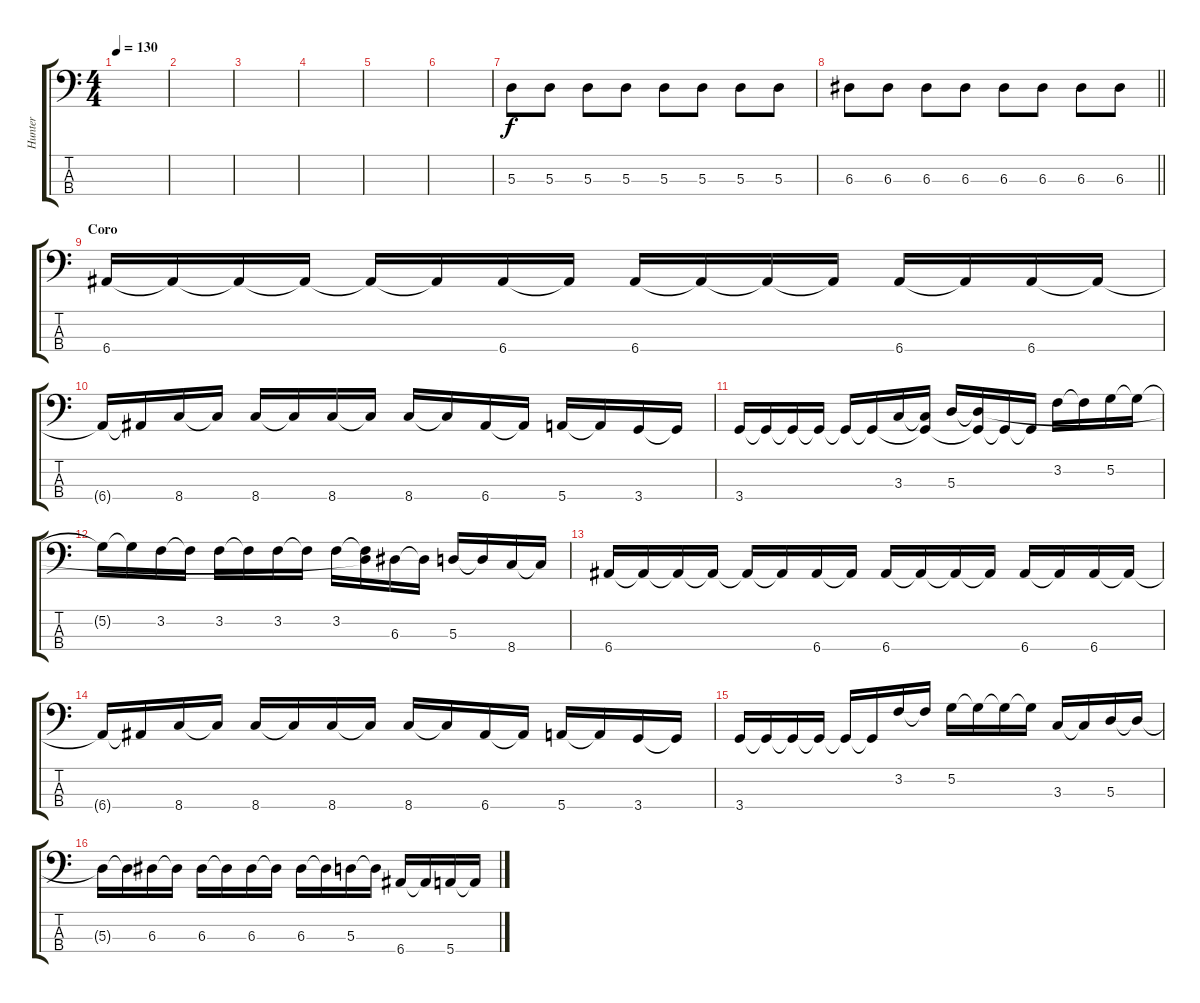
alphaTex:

\track ("Hunter" "Hunter") {instrument electricbasspick}
\staff {score tabs}
\tuning (G2 D2 A1 E1) {hide}
\ts (4 4)
\tempo 130
\clef f4
\ks c
|
|
|
|
|
|
5.3.8 5.3.8 5.3.8 5.3.8 5.3.8 5.3.8 5.3.8 5.3.8 |
\barLineRight lightlight
6.3.8 6.3.8 6.3.8 6.3.8 6.3.8 6.3.8 6.3.8 6.3.8 |
\section ("" "Coro")
6.4.16 6.4{t}.16 6.4{t}.16 6.4{t}.16 6.4{t}.16 6.4{t}.16 6.4.16 6.4{t}.16 6.4.16 6.4{t}.16 6.4{t}.16 6.4{t}.16 6.4.16 6.4{t}.16 6.4.16 6.4{t}.16 |
6.4{t}.16 6.4{t}.16 8.4.16 8.4{t}.16 8.4.16 8.4{t}.16 8.4.16 8.4{t}.16 8.4.16 8.4{t}.16 6.4.16 6.4{t}.16 5.4.16 5.4{t}.16 3.4.16 3.4{t}.16 |
3.4.16 3.4{t}.16 3.4{t}.16 3.4{t}.16 3.4{t}.16 3.4{t}.16 3.3.16 (3.3{t} 3.4{t}).16 5.3.16 (5.3{t} 3.4{t}).16 3.4{t}.16 3.4{t}.16 3.2.16 3.2{t}.16 5.2.16 5.2{t}.16 |
5.2{t}.16 5.2{t}.16 3.2.16 3.2{t}.16 3.2.16 3.2{t}.16 3.2.16 3.2{t}.16 3.2.16 (3.2{t} 5.3{t}).16 6.3.16 6.3{t}.16 5.3.16 5.3{t}.16 8.4.16 8.4{t}.16 |
6.4.16 6.4{t}.16 6.4{t}.16 6.4{t}.16 6.4{t}.16 6.4{t}.16 6.4.16 6.4{t}.16 6.4.16 6.4{t}.16 6.4{t}.16 6.4{t}.16 6.4.16 6.4{t}.16 6.4.16 6.4{t}.16 |
6.4{t}.16 6.4{t}.16 8.4.16 8.4{t}.16 8.4.16 8.4{t}.16 8.4.16 8.4{t}.16 8.4.16 8.4{t}.16 6.4.16 6.4{t}.16 5.4.16 5.4{t}.16 3.4.16 3.4{t}.16 |
3.4.16 3.4{t}.16 3.4{t}.16 3.4{t}.16 3.4{t}.16 3.4{t}.16 3.2.16 3.2{t}.16 5.2.16 5.2{t}.16 5.2{t}.16 5.2{t}.16 3.3.16 3.3{t}.16 5.3.16 5.3{t}.16 |
5.3{t}.16 5.3{t}.16 6.3.16 6.3{t}.16 6.3.16 6.3{t}.16 6.3.16 6.3{t}.16 6.3.16 6.3{t}.16 5.3.16 5.3{t}.16 6.4.16 6.4{t}.16 5.4.16 5.4{t}.16
